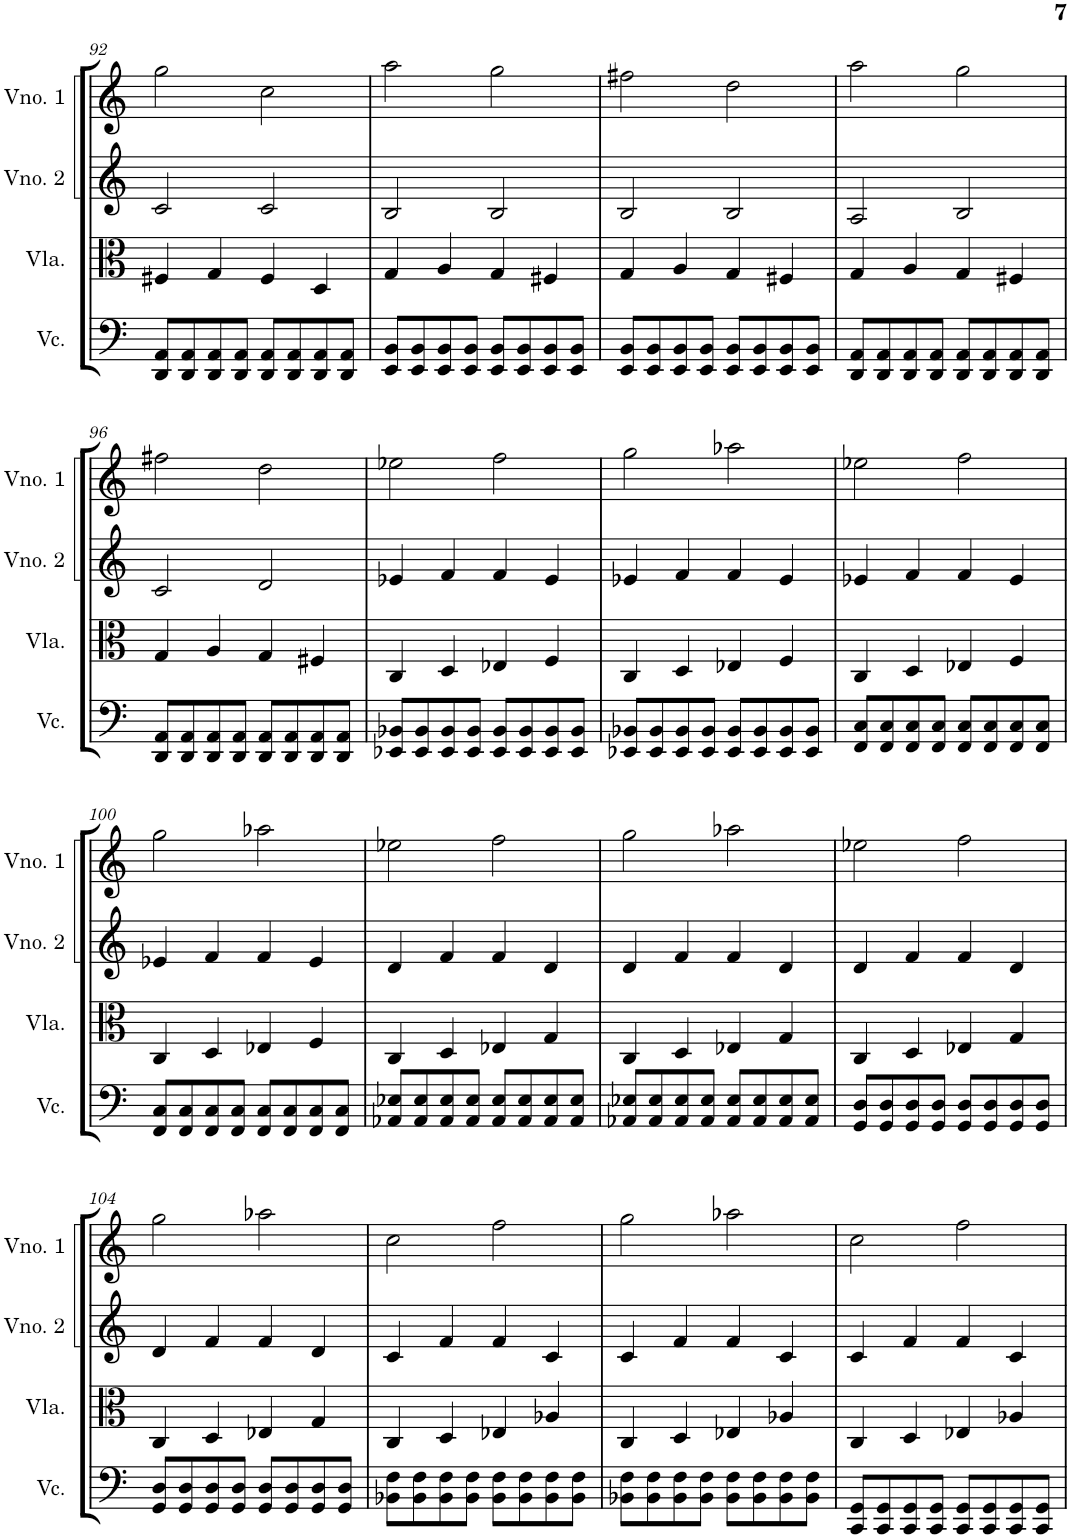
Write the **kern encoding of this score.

**kern	**kern	**kern	**kern
*part4	*part3	*part2	*part1
*staff4	*staff3	*staff2	*staff1
*I"Violoncelo	*I"Viola	*I"Violino 2	*I"Violino 1
*I'Vc.	*I'Vla.	*I'Vno. 2	*I'Vno. 1
!!LO:PB:g=z
*clefF4	*clefC3	*clefG2	*clefG2
*k[]	*k[]	*k[]	*k[]
*M4/4	*M4/4	*M4/4	*M4/4
=92	=92	=92	=92
8DD/ 8AA/L	4F#X/	2c/	2gg\
8DD/ 8AA/	.	.	.
8DD/ 8AA/	4G/	.	.
8DD/ 8AA/J	.	.	.
8DD/ 8AA/L	4F#/	2c/	2cc\
8DD/ 8AA/	.	.	.
8DD/ 8AA/	4D/	.	.
8DD/ 8AA/J	.	.	.
=93	=93	=93	=93
8EE/ 8BB/L	4G/	2B/	2aa\
8EE/ 8BB/	.	.	.
8EE/ 8BB/	4A/	.	.
8EE/ 8BB/J	.	.	.
8EE/ 8BB/L	4G/	2B/	2gg\
8EE/ 8BB/	.	.	.
8EE/ 8BB/	4F#X/	.	.
8EE/ 8BB/J	.	.	.
=94	=94	=94	=94
8EE/ 8BB/L	4G/	2B/	2ff#X\
8EE/ 8BB/	.	.	.
8EE/ 8BB/	4A/	.	.
8EE/ 8BB/J	.	.	.
8EE/ 8BB/L	4G/	2B/	2dd\
8EE/ 8BB/	.	.	.
8EE/ 8BB/	4F#X/	.	.
8EE/ 8BB/J	.	.	.
=95	=95	=95	=95
8DD/ 8AA/L	4G/	2A/	2aa\
8DD/ 8AA/	.	.	.
8DD/ 8AA/	4A/	.	.
8DD/ 8AA/J	.	.	.
8DD/ 8AA/L	4G/	2B/	2gg\
8DD/ 8AA/	.	.	.
8DD/ 8AA/	4F#X/	.	.
8DD/ 8AA/J	.	.	.
!!LO:LB:g=z
=96	=96	=96	=96
8DD/ 8AA/L	4G/	2c/	2ff#X\
8DD/ 8AA/	.	.	.
8DD/ 8AA/	4A/	.	.
8DD/ 8AA/J	.	.	.
8DD/ 8AA/L	4G/	2d/	2dd\
8DD/ 8AA/	.	.	.
8DD/ 8AA/	4F#X/	.	.
8DD/ 8AA/J	.	.	.
=97	=97	=97	=97
8EE-X/ 8BB-X/L	4C/	4e-X/	2ee-X\
8EE-/ 8BB-/	.	.	.
8EE-/ 8BB-/	4D/	4f/	.
8EE-/ 8BB-/J	.	.	.
8EE-/ 8BB-/L	4E-X/	4f/	2ff\
8EE-/ 8BB-/	.	.	.
8EE-/ 8BB-/	4F/	4e-/	.
8EE-/ 8BB-/J	.	.	.
=98	=98	=98	=98
8EE-X/ 8BB-X/L	4C/	4e-X/	2gg\
8EE-/ 8BB-/	.	.	.
8EE-/ 8BB-/	4D/	4f/	.
8EE-/ 8BB-/J	.	.	.
8EE-/ 8BB-/L	4E-X/	4f/	2aa-X\
8EE-/ 8BB-/	.	.	.
8EE-/ 8BB-/	4F/	4e-/	.
8EE-/ 8BB-/J	.	.	.
=99	=99	=99	=99
8FF/ 8C/L	4C/	4e-X/	2ee-X\
8FF/ 8C/	.	.	.
8FF/ 8C/	4D/	4f/	.
8FF/ 8C/J	.	.	.
8FF/ 8C/L	4E-X/	4f/	2ff\
8FF/ 8C/	.	.	.
8FF/ 8C/	4F/	4e-/	.
8FF/ 8C/J	.	.	.
!!LO:LB:g=z
=100	=100	=100	=100
8FF/ 8C/L	4C/	4e-X/	2gg\
8FF/ 8C/	.	.	.
8FF/ 8C/	4D/	4f/	.
8FF/ 8C/J	.	.	.
8FF/ 8C/L	4E-X/	4f/	2aa-X\
8FF/ 8C/	.	.	.
8FF/ 8C/	4F/	4e-/	.
8FF/ 8C/J	.	.	.
=101	=101	=101	=101
8AA-X/ 8E-X/L	4C/	4d/	2ee-X\
8AA-/ 8E-/	.	.	.
8AA-/ 8E-/	4D/	4f/	.
8AA-/ 8E-/J	.	.	.
8AA-/ 8E-/L	4E-X/	4f/	2ff\
8AA-/ 8E-/	.	.	.
8AA-/ 8E-/	4G/	4d/	.
8AA-/ 8E-/J	.	.	.
=102	=102	=102	=102
8AA-X/ 8E-X/L	4C/	4d/	2gg\
8AA-/ 8E-/	.	.	.
8AA-/ 8E-/	4D/	4f/	.
8AA-/ 8E-/J	.	.	.
8AA-/ 8E-/L	4E-X/	4f/	2aa-X\
8AA-/ 8E-/	.	.	.
8AA-/ 8E-/	4G/	4d/	.
8AA-/ 8E-/J	.	.	.
=103	=103	=103	=103
8GG/ 8D/L	4C/	4d/	2ee-X\
8GG/ 8D/	.	.	.
8GG/ 8D/	4D/	4f/	.
8GG/ 8D/J	.	.	.
8GG/ 8D/L	4E-X/	4f/	2ff\
8GG/ 8D/	.	.	.
8GG/ 8D/	4G/	4d/	.
8GG/ 8D/J	.	.	.
!!LO:LB:g=z
=104	=104	=104	=104
8GG/ 8D/L	4C/	4d/	2gg\
8GG/ 8D/	.	.	.
8GG/ 8D/	4D/	4f/	.
8GG/ 8D/J	.	.	.
8GG/ 8D/L	4E-X/	4f/	2aa-X\
8GG/ 8D/	.	.	.
8GG/ 8D/	4G/	4d/	.
8GG/ 8D/J	.	.	.
=105	=105	=105	=105
8BB-X\ 8F\L	4C/	4c/	2cc\
8BB-\ 8F\	.	.	.
8BB-\ 8F\	4D/	4f/	.
8BB-\ 8F\J	.	.	.
8BB-\ 8F\L	4E-X/	4f/	2ff\
8BB-\ 8F\	.	.	.
8BB-\ 8F\	4A-X/	4c/	.
8BB-\ 8F\J	.	.	.
=106	=106	=106	=106
8BB-X\ 8F\L	4C/	4c/	2gg\
8BB-\ 8F\	.	.	.
8BB-\ 8F\	4D/	4f/	.
8BB-\ 8F\J	.	.	.
8BB-\ 8F\L	4E-X/	4f/	2aa-X\
8BB-\ 8F\	.	.	.
8BB-\ 8F\	4A-X/	4c/	.
8BB-\ 8F\J	.	.	.
=107	=107	=107	=107
8CC/ 8GG/L	4C/	4c/	2cc\
8CC/ 8GG/	.	.	.
8CC/ 8GG/	4D/	4f/	.
8CC/ 8GG/J	.	.	.
8CC/ 8GG/L	4E-X/	4f/	2ff\
8CC/ 8GG/	.	.	.
8CC/ 8GG/	4A-X/	4c/	.
8CC/ 8GG/J	.	.	.
=	=	=	=
*-	*-	*-	*-
